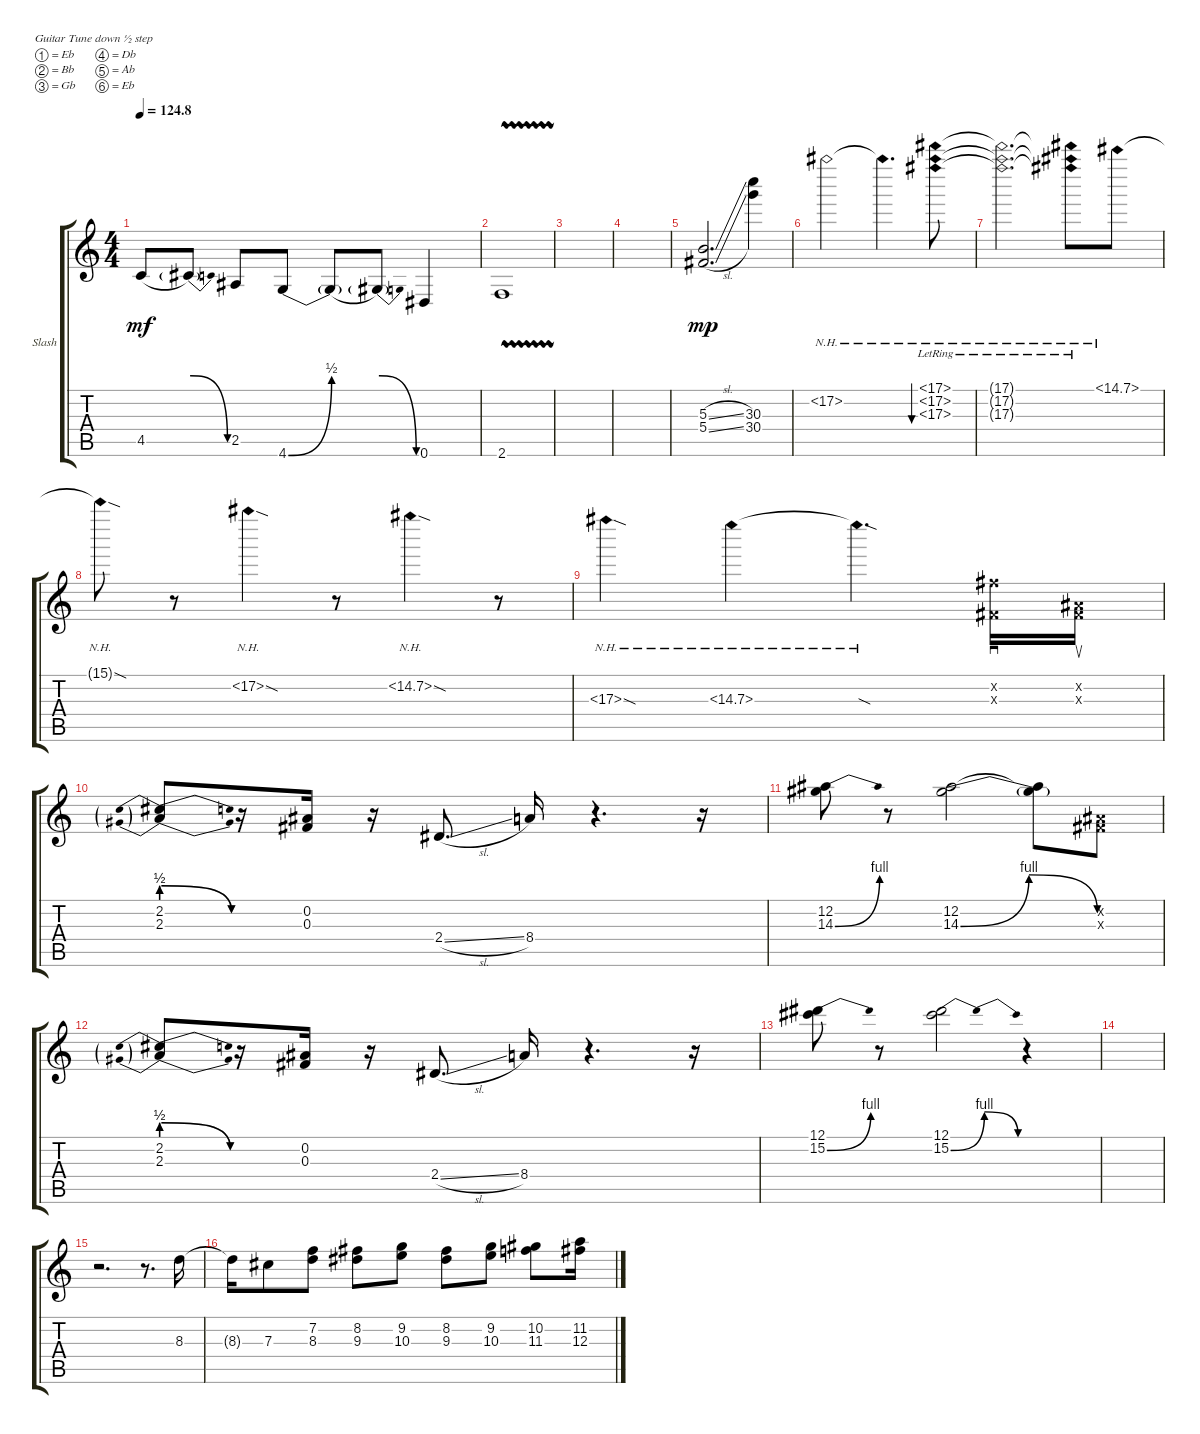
\defaultSystemsLayout 4
\bracketExtendMode groupsimilarinstruments
\firstSystemTrackNameOrientation horizontal
\otherSystemsTrackNameOrientation horizontal
\track ("Slash" "Slash") {instrument overdrivenguitar}
\staff {score tabs}
\tuning (Eb4 Bb3 Gb3 Db3 Ab2 Eb2)
\ts (4 4)
\tempo
124.8
\accidentals auto
\clef g2
\ottava regular
\simile none
\ks c
4.5{be (hold 0 0 60 0) t}.8{dy mf} 4.5{be (release 0 2 15 0) t}.8 2.5.8 4.6{be (bend 0 0 4.8 2)}.8 4.6{be (hold 0 0 60 0) t}.8 4.6{be (release 0 2 15 0) t}.8 0.6.4 |
2.6{vw}.1 |
|
|
(5.3{sl} 5.4{sl}).2{d dy mp} (30.4 30.3).4 |
17.2{nh}.2 17.2{nh t}.4{d} (17.1{nh lr} 17.2{nh lr} 17.3{nh lr}).8{bu 91} |
(17.1{nh lr t} 17.2{nh lr t} 17.3{nh lr t}).2{d} (17.1{nh lr t} 17.2{nh lr t} 17.3{nh lr t}).8 15.1{nh}.8 |
15.1{nh sod t}.8 r.8 17.2{nh sod}.4 r.8 15.2{nh sod}.4 r.8 |
17.3{nh sod}.4 15.3{nh}.4 15.3{nh sod t}.4{d} (8.2{x} 0.3{x}).16{sd} (0.2{x} 0.3{x}).16{su} |
(2.3{be (prebendrelease 0 2 59.4 0)} 2.2{be (prebendrelease 0.6 2 59.4 0)}).8 r.16 (0.3 0.2).16 r.16 2.4{sl}.8{d} 8.4.16 r.4{d} r.16 |
(12.2 14.3{be (bend 0 0 15 4)}).8 r.8 (12.2 14.3{be (bendrelease 0 0 10.2 4 51.6 4 59.4 0)}).2 (12.2{t} 14.3{t}).8 (0.3{x} 0.2{x}).8 |
(2.3{be (prebendrelease 0 2 59.4 0)} 2.2{be (prebendrelease 0 2 60 0)}).8 r.16 (0.3 0.2).16 r.16 2.4{sl}.8{d} 8.4.16 r.4{d} r.16 |
(15.2{be (bend 0 0 15 4)} 12.1).8 r.8 (15.2{be (bendrelease 0 0 10.2 4 51.6 4 59.4 0)} 12.1).2 r.4 |
|
r.2{d} r.8{d} 8.3.16 |
8.3{t}.16 7.3.8 (8.3 7.2).8 (9.3 8.2).8 (10.3 9.2).8 (9.3 8.2).8 (10.3 9.2).8 (11.3 10.2).8 (12.3 11.2).16
